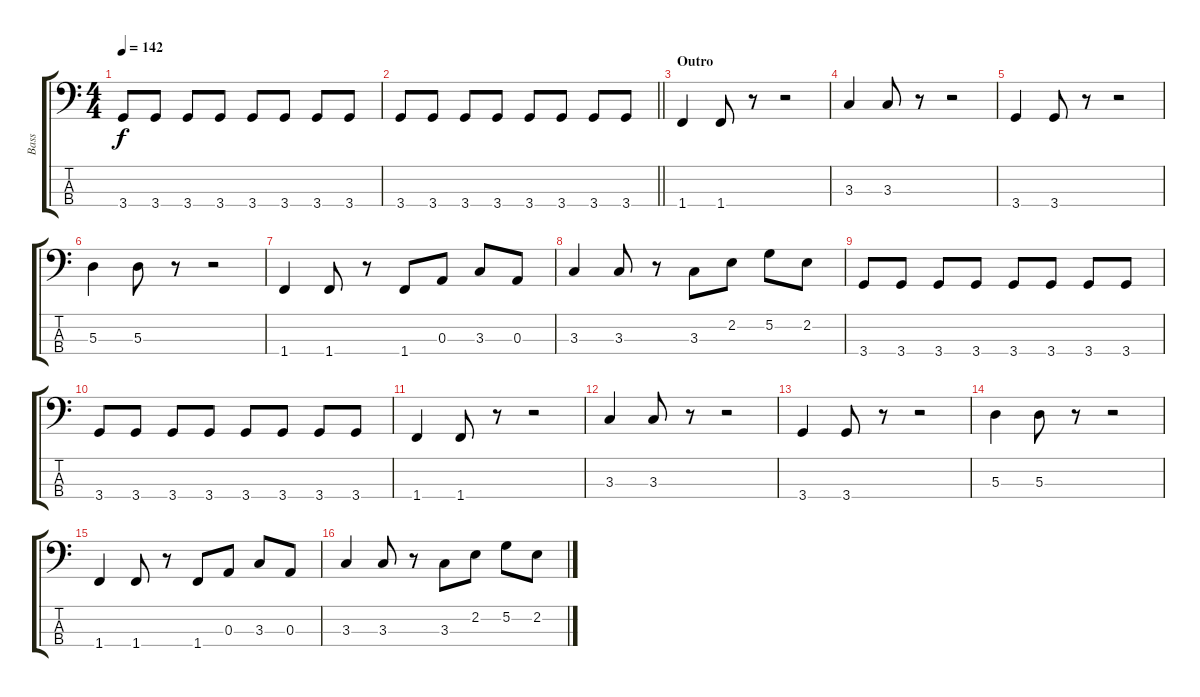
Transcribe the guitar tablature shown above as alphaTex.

\track ("Bass" "Bass") {instrument electricbassfinger}
\staff {score tabs}
\tuning (G2 D2 A1 E1) {hide}
\ts (4 4)
\tempo 142
\clef f4
\ks c
3.4.8{dy f} 3.4.8 3.4.8 3.4.8 3.4.8 3.4.8 3.4.8 3.4.8 |
\barLineRight lightlight
3.4.8 3.4.8 3.4.8 3.4.8 3.4.8 3.4.8 3.4.8 3.4.8 |
\section ("" "Outro")
1.4.4 1.4.8 r.8 r.2 |
3.3.4 3.3.8 r.8 r.2 |
3.4.4 3.4.8 r.8 r.2 |
5.3.4 5.3.8 r.8 r.2 |
1.4.4 1.4.8 r.8 1.4.8 0.3.8 3.3.8 0.3.8 |
3.3.4 3.3.8 r.8 3.3.8 2.2.8 5.2.8 2.2.8 |
3.4.8 3.4.8 3.4.8 3.4.8 3.4.8 3.4.8 3.4.8 3.4.8 |
3.4.8 3.4.8 3.4.8 3.4.8 3.4.8 3.4.8 3.4.8 3.4.8 |
1.4.4 1.4.8 r.8 r.2 |
3.3.4 3.3.8 r.8 r.2 |
3.4.4 3.4.8 r.8 r.2 |
5.3.4 5.3.8 r.8 r.2 |
1.4.4 1.4.8 r.8 1.4.8 0.3.8 3.3.8 0.3.8 |
3.3.4 3.3.8 r.8 3.3.8 2.2.8 5.2.8 2.2.8
